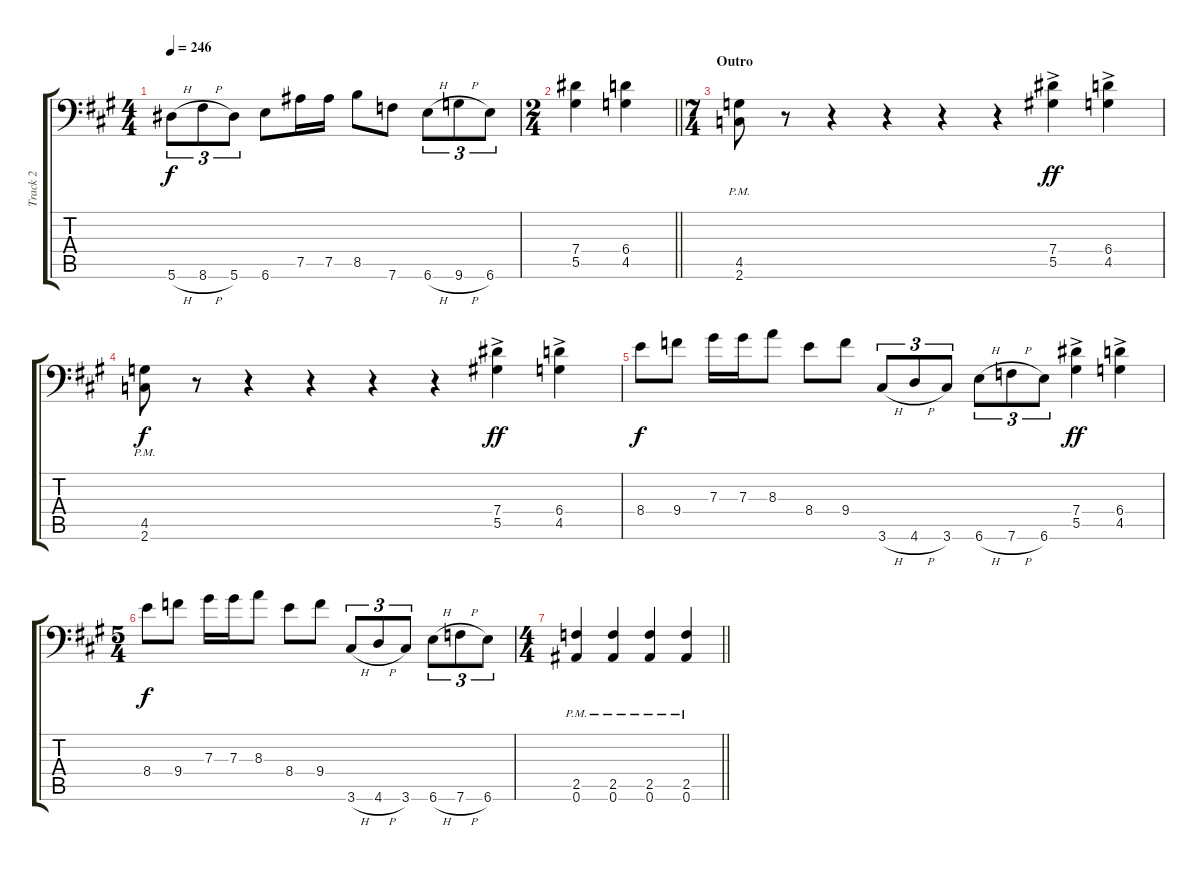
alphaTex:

\track ("Track 2" "Track 2") {instrument distortionguitar}
\staff {score tabs}
\tuning (Bb3 F3 Db3 Ab2 Eb2 Bb1) {hide}
\ts (4 4)
\tempo 246
\clef f4
\ks f#minor
5.6{h}.8{tu (3 2) dy f} 8.6{h}.8{tu (3 2)} 5.6.8{tu (3 2)} 6.6.8 7.5.16 7.5.16 8.5.8 7.6.8 6.6{h}.8{tu (3 2)} 9.6{h}.8{tu (3 2)} 6.6.8{tu (3 2)} |
\ts (2 4)
\barLineRight lightlight
(7.4 5.5).4 (6.4 4.5).4 |
\ts (7 4)
\section ("" "Outro")
(4.5{pm} 2.6{pm}).8 r.8 r.4 r.4 r.4 r.4 (7.4{ac} 5.5{ac}).4{dy ff} (6.4{ac} 4.5{ac}).4 |
(4.5{pm} 2.6{pm}).8{dy f} r.8 r.4 r.4 r.4 r.4 (7.4{ac} 5.5{ac}).4{dy ff} (6.4{ac} 4.5{ac}).4 |
8.4.8{dy f} 9.4.8 7.3.16 7.3.16 8.3.8 8.4.8 9.4.8 3.6{h}.8{tu (3 2)} 4.6{h}.8{tu (3 2)} 3.6.8{tu (3 2)} 6.6{h}.8{tu (3 2)} 7.6{h}.8{tu (3 2)} 6.6.8{tu (3 2)} (7.4{ac} 5.5{ac}).4{dy ff} (6.4{ac} 4.5{ac}).4 |
\ts (5 4)
8.4.8{dy f} 9.4.8 7.3.16 7.3.16 8.3.8 8.4.8 9.4.8 3.6{h}.8{tu (3 2)} 4.6{h}.8{tu (3 2)} 3.6.8{tu (3 2)} 6.6{h}.8{tu (3 2)} 7.6{h}.8{tu (3 2)} 6.6.8{tu (3 2)} |
\ts (4 4)
\barLineRight lightlight
(2.5{pm} 0.6{pm}).4 (2.5{pm} 0.6{pm}).4 (2.5{pm} 0.6{pm}).4 (2.5{pm} 0.6{pm}).4
